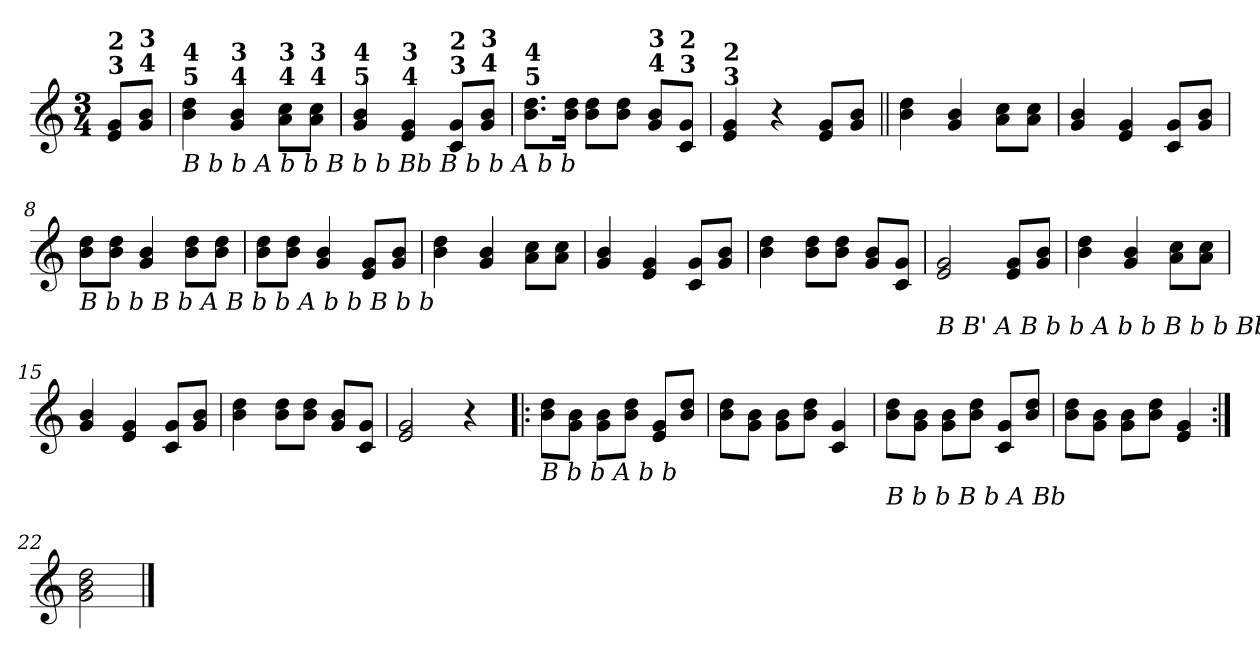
**kern
*part1
*staff1
!!LO:PB:g=z
*clefG2
*k[]
*C:
*M3/4
=1
!LO:TX:a:B:t=3
!LO:TX:B:t=2
8ei/ 8giL
!LO:TX:a:B:t=4
!LO:TX:B:t=3
8gi/ 8biJ
=2
!LO:TX:b:i:t=B    b   b         A    b   b        B      b        b        Bb                  B    b    b         A   b    b
!LO:TX:a:B:t=5
!LO:TX:B:t=4
4bi\ 4ddi
!LO:TX:a:B:t=4
!LO:TX:B:t=3
4gi/ 4bi
!LO:TX:a:B:t=4
!LO:TX:B:t=3
8ai\ 8cciL
!LO:TX:a:B:t=4
!LO:TX:B:t=3
8ai\ 8cciJ
=3
!LO:TX:a:B:t=5
!LO:TX:B:t=4
4gi/ 4bi
!LO:TX:a:B:t=4
!LO:TX:B:t=3
4ei/ 4gi
!LO:TX:a:B:t=3
!LO:TX:B:t=2
8ci/ 8giL
!LO:TX:a:B:t=4
!LO:TX:B:t=3
8gi/ 8biJ
=4
!LO:TX:a:B:t=5
!LO:TX:B:t=4
8.bi\ 8.ddiL
16bi\ 16ddiJk
8bi\ 8ddiL
8bi\ 8ddiJ
!LO:TX:a:B:t=4
!LO:TX:B:t=3
8gi/ 8biL
!LO:TX:a:B:t=3
!LO:TX:B:t=2
8ci/ 8giJ
=5
!LO:TX:a:B:t=3
!LO:TX:B:t=2
4ei/ 4gi
4r
8ei/ 8giL
8gi/ 8biJ
=6||
4bi\ 4ddi
4gi/ 4bi
8ai\ 8cciL
8ai\ 8cciJ
=7
4gi/ 4bi
4ei/ 4gi
8ci/ 8giL
8gi/ 8biJ
!!LO:LB:g=z
=8
!LO:TX:b:i:t=B         b      b           B          b     A          B       b     b           A      b      b          B      b          b
8bi\ 8ddiL
8bi\ 8ddiJ
4gi/ 4bi
8bi\ 8ddiL
8bi\ 8ddiJ
=9
8bi\ 8ddiL
8bi\ 8ddiJ
4gi/ 4bi
8ei/ 8giL
8gi/ 8biJ
=10
4bi\ 4ddi
4gi/ 4bi
8ai\ 8cciL
8ai\ 8cciJ
=11
4gi/ 4bi
4ei/ 4gi
8ci/ 8giL
8gi/ 8biJ
=12
4bi\ 4ddi
8bi\ 8ddiL
8bi\ 8ddiJ
8gi/ 8biL
8ci/ 8giJ
!!LO:LB:g=z
=13
!LO:TX:b:i:t=B    B'    A            B       b      b             A      b      b            B       b           b            Bb
2ei/ 2gi
8ei/ 8giL
8gi/ 8biJ
=14
4bi\ 4ddi
4gi/ 4bi
8ai\ 8cciL
8ai\ 8cciJ
=15
4gi/ 4bi
4ei/ 4gi
8ci/ 8giL
8gi/ 8biJ
=16
4bi\ 4ddi
8bi\ 8ddiL
8bi\ 8ddiJ
8gi/ 8biL
8ci/ 8giJ
=17
2ei/ 2gi
4r
!!LO:LB:g=z
=18!|:
!LO:TX:b:i:t=B                        b                       b                         A                        b                        b
8bi\ 8ddiL
8gi\ 8biJ
8gi\ 8biL
8bi\ 8ddiJ
8ei/ 8giL
8bi/ 8ddiJ
=19
8bi\ 8ddiL
8gi\ 8biJ
8gi\ 8biL
8bi\ 8ddiJ
4ci/ 4gi
!!LO:LB:g=z
=20
!LO:TX:b:i:t=B                b                 b                   B                b                 A                 Bb
8bi\ 8ddiL
8gi\ 8biJ
8gi\ 8biL
8bi\ 8ddiJ
8ci/ 8giL
8bi/ 8ddiJ
=21
8bi\ 8ddiL
8gi\ 8biJ
8gi\ 8biL
8bi\ 8ddiJ
4ei/ 4gi
=22:|!
2gi\ 2bi 2ddi
==
*-
